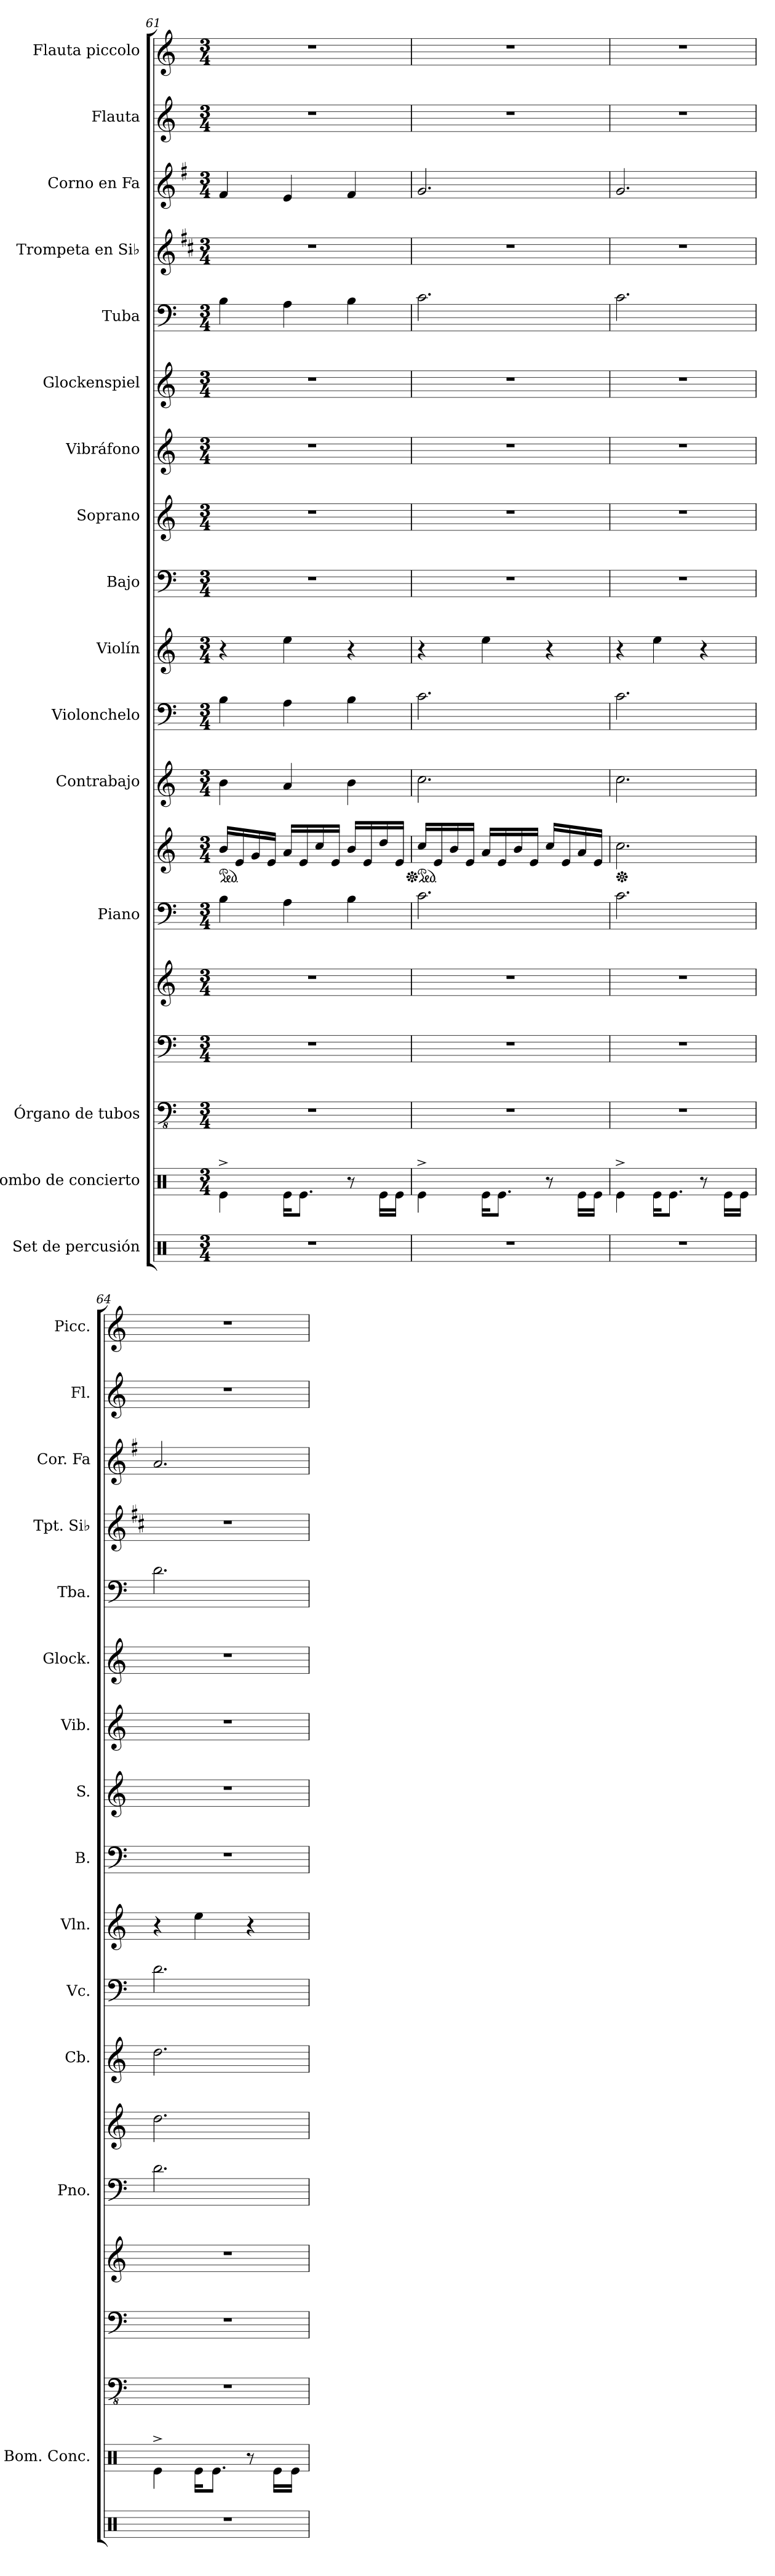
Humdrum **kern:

**kern	**kern	**kern	**kern	**kern	**kern	**kern	**kern	**kern	**kern	**kern	**kern	**kern	**kern	**kern	**kern	**kern	**kern	**kern
*part16	*part15	*part14	*part14	*part14	*part13	*part13	*part12	*part11	*part10	*part9	*part8	*part7	*part6	*part5	*part4	*part3	*part2	*part1
*staff19	*staff18	*staff17	*staff16	*staff15	*staff14	*staff13	*staff12	*staff11	*staff10	*staff9	*staff8	*staff7	*staff6	*staff5	*staff4	*staff3	*staff2	*staff1
*I"Set de percusión	*I"Bombo de concierto	*I"Órgano de tubos	*	*	*I"Piano	*	*I"Contrabajo	*I"Violonchelo	*I"Violín	*I"Bajo	*I"Soprano	*I"Vibráfono	*I"Glockenspiel	*I"Tuba	*I"Trompeta en Si♭	*I"Corno en Fa	*I"Flauta	*I"Flauta piccolo
*	*I'Bom. Conc.	*	*	*	*I'Pno.	*	*I'Cb.	*I'Vc.	*I'Vln.	*I'B.	*I'S.	*I'Vib.	*I'Glock.	*I'Tba.	*I'Tpt. Si♭	*I'Cor. Fa	*I'Fl.	*I'Picc.
*clefX	*clefX	*clefFv4	*clefF4	*clefG2	*clefF4	*clefG2	*clefG2	*clefF4	*clefG2	*clefF4	*clefG2	*clefG2	*clefG2	*clefF4	*clefG2	*clefG2	*clefG2	*clefG2
*	*	*	*	*	*	*	*ITrd7c12	*	*	*	*	*	*ITrd-14c-24	*	*ITrd1c2	*ITrd4c7	*	*ITrd-7c-12
*k[]	*k[]	*k[]	*k[]	*k[]	*k[]	*k[]	*k[]	*k[]	*k[]	*k[]	*k[]	*k[]	*k[]	*k[]	*k[]	*k[]	*k[]	*k[]
*M3/4	*M3/4	*M3/4	*M3/4	*M3/4	*M3/4	*M3/4	*M3/4	*M3/4	*M3/4	*M3/4	*M3/4	*M3/4	*M3/4	*M3/4	*M3/4	*M3/4	*M3/4	*M3/4
*	*	*	*	*	*	*ped	*	*	*	*	*	*	*	*	*	*	*	*
=61	=61	=61	=61	=61	=61	=61	=61	=61	=61	=61	=61	=61	=61	=61	=61	=61	=61	=61
2.r	4Re^\	2.r	2.r	2.r	4B\	16b/LL	4B\	4B\	4r	2.r	2.r	2.r	2.r	4B\	2.r	4B/	2.r	2.r
.	.	.	.	.	.	16e/	.	.	.	.	.	.	.	.	.	.	.	.
.	.	.	.	.	.	16g/	.	.	.	.	.	.	.	.	.	.	.	.
.	.	.	.	.	.	16e/JJ	.	.	.	.	.	.	.	.	.	.	.	.
.	16Re\KL	.	.	.	4A\	16a/LL	4A/	4A\	4ee\	.	.	.	.	4A\	.	4A/	.	.
.	8.Re\J	.	.	.	.	16e/	.	.	.	.	.	.	.	.	.	.	.	.
.	.	.	.	.	.	16cc/	.	.	.	.	.	.	.	.	.	.	.	.
.	.	.	.	.	.	16e/JJ	.	.	.	.	.	.	.	.	.	.	.	.
.	8r	.	.	.	4B\	16b/LL	4B\	4B\	4r	.	.	.	.	4B\	.	4B/	.	.
.	.	.	.	.	.	16e/	.	.	.	.	.	.	.	.	.	.	.	.
.	16Re\LL	.	.	.	.	16dd/	.	.	.	.	.	.	.	.	.	.	.	.
.	16Re\JJ	.	.	.	.	16e/JJ	.	.	.	.	.	.	.	.	.	.	.	.
=62	=62	=62	=62	=62	=62	=62	=62	=62	=62	=62	=62	=62	=62	=62	=62	=62	=62	=62
*	*	*	*	*	*	*Xped	*	*	*	*	*	*	*	*	*	*	*	*
*	*	*	*	*	*	*ped	*	*	*	*	*	*	*	*	*	*	*	*
2.r	4Re^\	2.r	2.r	2.r	2.c\	16cc/LL	2.c\	2.c\	4r	2.r	2.r	2.r	2.r	2.c\	2.r	2.c/	2.r	2.r
.	.	.	.	.	.	16e/	.	.	.	.	.	.	.	.	.	.	.	.
.	.	.	.	.	.	16b/	.	.	.	.	.	.	.	.	.	.	.	.
.	.	.	.	.	.	16e/JJ	.	.	.	.	.	.	.	.	.	.	.	.
.	16Re\KL	.	.	.	.	16a/LL	.	.	4ee\	.	.	.	.	.	.	.	.	.
.	8.Re\J	.	.	.	.	16e/	.	.	.	.	.	.	.	.	.	.	.	.
.	.	.	.	.	.	16b/	.	.	.	.	.	.	.	.	.	.	.	.
.	.	.	.	.	.	16e/JJ	.	.	.	.	.	.	.	.	.	.	.	.
.	8r	.	.	.	.	16cc/LL	.	.	4r	.	.	.	.	.	.	.	.	.
.	.	.	.	.	.	16e/	.	.	.	.	.	.	.	.	.	.	.	.
.	16Re\LL	.	.	.	.	16a/	.	.	.	.	.	.	.	.	.	.	.	.
.	16Re\JJ	.	.	.	.	16e/JJ	.	.	.	.	.	.	.	.	.	.	.	.
!!LO:PB:g=z
=63	=63	=63	=63	=63	=63	=63	=63	=63	=63	=63	=63	=63	=63	=63	=63	=63	=63	=63
*	*	*	*	*	*	*Xped	*	*	*	*	*	*	*	*	*	*	*	*
2.r	4Re^\	2.r	2.r	2.r	2.c\	2.cc\	2.c\	2.c\	4r	2.r	2.r	2.r	2.r	2.c\	2.r	2.c/	2.r	2.r
.	16Re\KL	.	.	.	.	.	.	.	4ee\	.	.	.	.	.	.	.	.	.
.	8.Re\J	.	.	.	.	.	.	.	.	.	.	.	.	.	.	.	.	.
.	8r	.	.	.	.	.	.	.	4r	.	.	.	.	.	.	.	.	.
.	16Re\LL	.	.	.	.	.	.	.	.	.	.	.	.	.	.	.	.	.
.	16Re\JJ	.	.	.	.	.	.	.	.	.	.	.	.	.	.	.	.	.
=64	=64	=64	=64	=64	=64	=64	=64	=64	=64	=64	=64	=64	=64	=64	=64	=64	=64	=64
2.r	4Re^\	2.r	2.r	2.r	2.d\	2.dd\	2.d\	2.d\	4r	2.r	2.r	2.r	2.r	2.d\	2.r	2.d/	2.r	2.r
.	16Re\KL	.	.	.	.	.	.	.	4ee\	.	.	.	.	.	.	.	.	.
.	8.Re\J	.	.	.	.	.	.	.	.	.	.	.	.	.	.	.	.	.
.	8r	.	.	.	.	.	.	.	4r	.	.	.	.	.	.	.	.	.
.	16Re\LL	.	.	.	.	.	.	.	.	.	.	.	.	.	.	.	.	.
.	16Re\JJ	.	.	.	.	.	.	.	.	.	.	.	.	.	.	.	.	.
=	=	=	=	=	=	=	=	=	=	=	=	=	=	=	=	=	=	=
*-	*-	*-	*-	*-	*-	*-	*-	*-	*-	*-	*-	*-	*-	*-	*-	*-	*-	*-
